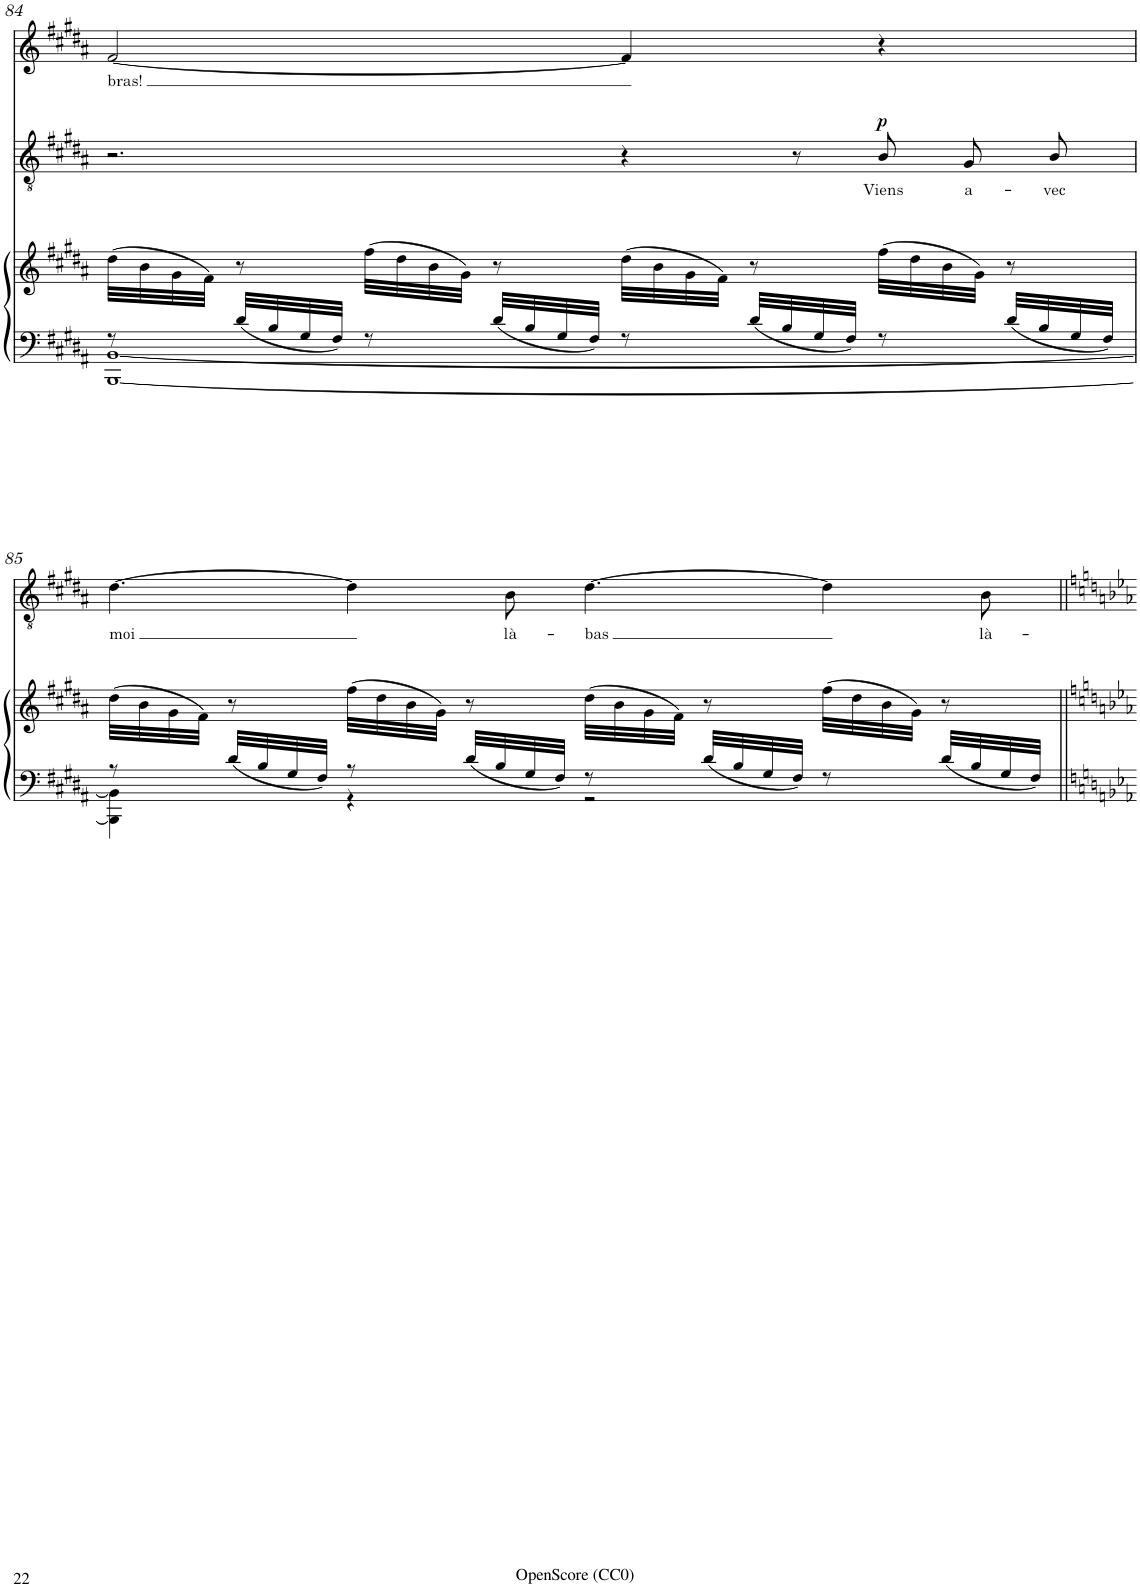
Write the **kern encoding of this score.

**kern	**kern	**kern	**text	**dynam	**kern	**text
*part3	*part3	*part2	*part2	*part2	*part1	*part1
*staff4	*staff3	*staff2	*staff2	*staff2	*staff1	*staff1
*I"Piano	*	*I"Tenor	*	*	*I"Contralto	*
*I'Pno	*	*	*	*	*	*
!!LO:PB:g=z
*clefF4	*clefG2	*clefGv2	*	*	*clefG2	*
*k[f#c#g#d#a#]	*k[f#c#g#d#a#]	*k[f#c#g#d#a#]	*	*	*k[f#c#g#d#a#]	*
*M4/4	*M4/4	*M12/8	*	*	*M4/4	*
*met(c)	*met(c)	*	*	*	*met(c)	*
=84	=84	=84	=84	=84	=84	=84
*^	*	*	*	*	*	*
!	!	!	!	!	!	!	!LO:LY:b
8r	[<1BBB [<1BB	(>32dd#\LLL	2.r	.	.	[2f#/	bras!
.	.	32b\	.	.	.	.	.
.	.	32g#\	.	.	.	.	.
.	.	32f#\JJJ)	.	.	.	.	.
32d#/LLL	.	8r	.	.	.	.	.
32B/	.	.	.	.	.	.	.
32G#/	.	.	.	.	.	.	.
32F#/JJJ	.	.	.	.	.	.	.
8r	.	(>32ff#\LLL	.	.	.	.	.
.	.	32dd#\	.	.	.	.	.
.	.	32b\	.	.	.	.	.
.	.	32g#\JJJ)	.	.	.	.	.
32d#/LLL	.	8r	.	.	.	.	.
32B/	.	.	.	.	.	.	.
32G#/	.	.	.	.	.	.	.
32F#/JJJ	.	.	.	.	.	.	.
8r	.	(>32dd#\LLL	.	.	.	4f#/]	.
.	.	32b\	.	.	.	.	.
.	.	32g#\	.	.	.	.	.
.	.	32f#\JJJ)	.	.	.	.	.
32d#/LLL	.	8r	.	.	.	.	.
32B/	.	.	.	.	.	.	.
32G#/	.	.	.	.	.	.	.
32F#/JJJ	.	.	.	.	.	.	.
8r	.	(>32ff#\LLL	4r	.	.	4r	.
.	.	32dd#\	.	.	.	.	.
.	.	32b\	.	.	.	.	.
.	.	32g#\JJJ)	.	.	.	.	.
32d#/LLL	.	8r	.	.	.	.	.
32B/	.	.	.	.	.	.	.
32G#/	.	.	.	.	.	.	.
32F#/JJJ	.	.	.	.	.	.	.
2ryy	2ryy	2ryy	8r	.	.	2ryy	.
!	!	!	!	!LO:LY:b	!LO:DY:a	!	!
.	.	.	8B/L	Viens	p	.	.
!	!	!	!	!LO:LY:b	!	!	!
.	.	.	8G#/	a-	.	.	.
!	!	!	!	!LO:LY:b	!	!	!
.	.	.	8B/J	-vec	.	.	.
!!LO:LB:g=z
=85	=85	=85	=85	=85	=85	=85	=85
!	!	!	!	!LO:LY:b	!	!	!
8r	4BBB\] 4BB\]	(>32dd#\LLL	[4.d#\	moi	.	1r	.
.	.	32b\	.	.	.	.	.
.	.	32g#\	.	.	.	.	.
.	.	32f#\JJJ)	.	.	.	.	.
32d#/LLL	.	8r	.	.	.	.	.
32B/	.	.	.	.	.	.	.
32G#/	.	.	.	.	.	.	.
32F#/JJJ	.	.	.	.	.	.	.
8r	4r	(>32ff#\LLL	.	.	.	.	.
.	.	32dd#\	.	.	.	.	.
.	.	32b\	.	.	.	.	.
.	.	32g#\JJJ)	.	.	.	.	.
32d#/LLL	.	8r	4d#\]	.	.	.	.
32B/	.	.	.	.	.	.	.
32G#/	.	.	.	.	.	.	.
32F#/JJJ	.	.	.	.	.	.	.
8r	2r	(>32dd#\LLL	.	.	.	.	.
.	.	32b\	.	.	.	.	.
.	.	32g#\	.	.	.	.	.
.	.	32f#\JJJ)	.	.	.	.	.
!	!	!	!	!LO:LY:b	!	!	!
32d#/LLL	.	8r	8B\	là-	.	.	.
32B/	.	.	.	.	.	.	.
32G#/	.	.	.	.	.	.	.
32F#/JJJ	.	.	.	.	.	.	.
!	!	!	!	!LO:LY:b	!	!	!
8r	.	(>32ff#\LLL	[4.d#\	-bas	.	.	.
.	.	32dd#\	.	.	.	.	.
.	.	32b\	.	.	.	.	.
.	.	32g#\JJJ)	.	.	.	.	.
32d#/LLL	.	8r	.	.	.	.	.
32B/	.	.	.	.	.	.	.
32G#/	.	.	.	.	.	.	.
32F#/JJJ	.	.	.	.	.	.	.
2ryy	2ryy	2ryy	.	.	.	2ryy	.
.	.	.	4d#\]	.	.	.	.
!	!	!	!	!LO:LY:b	!	!	!
.	.	.	8B\	là-	.	.	.
*v	*v	*	*	*	*	*	*
=||	=||	=||	=||	=||	=||	=||
*-	*-	*-	*-	*-	*-	*-
